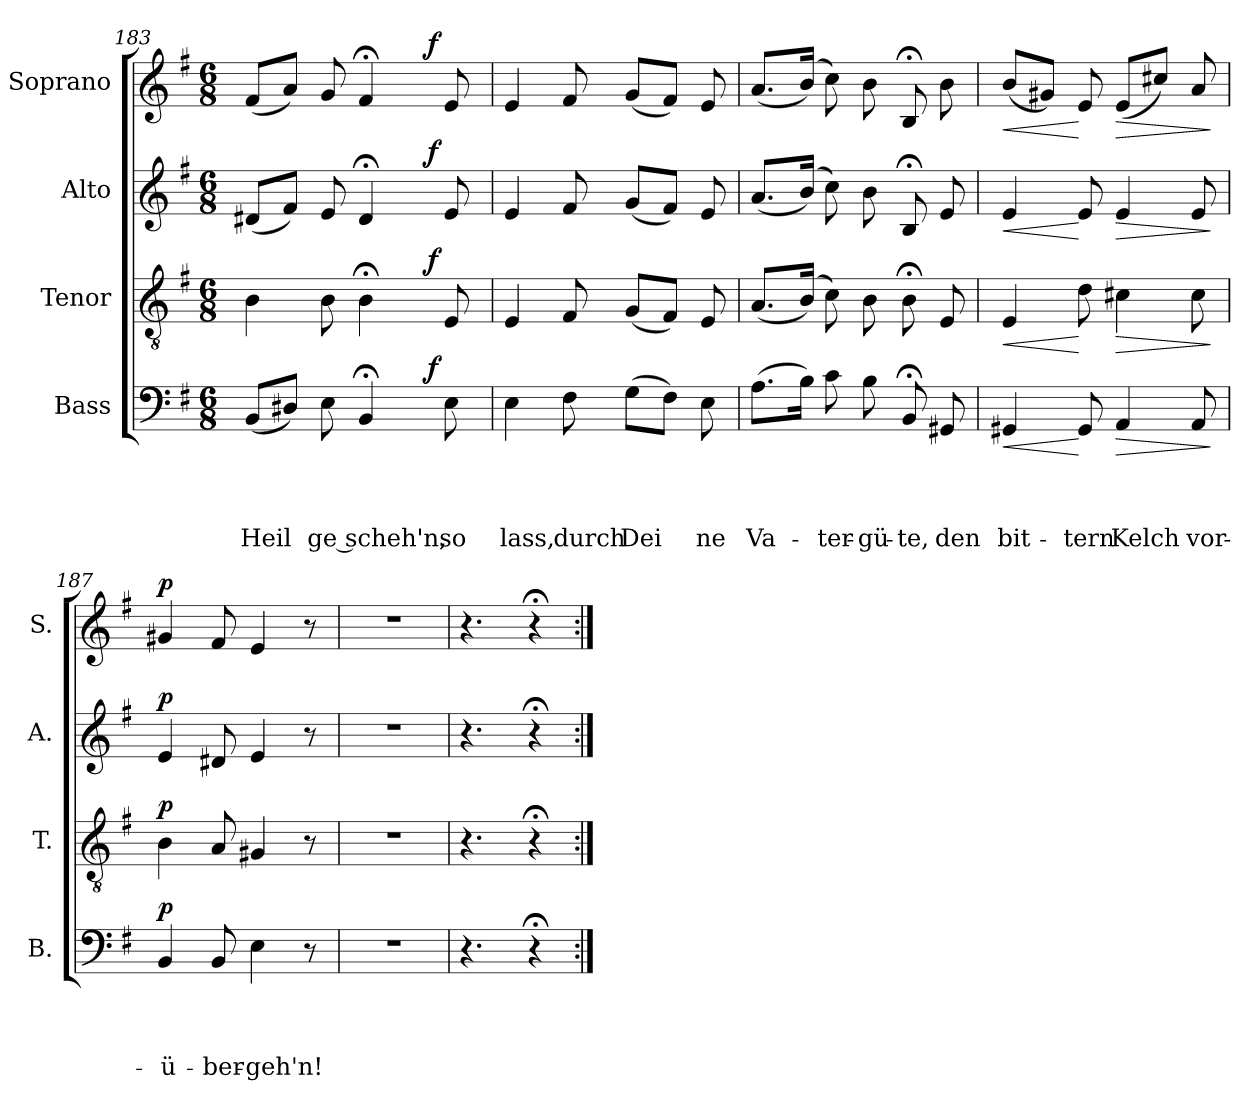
**kern	**text	**text	**text	**text	**dynam	**kern	**dynam	**kern	**dynam	**kern	**dynam
*part4	*part4	*part4	*part4	*part4	*part4	*part3	*part3	*part2	*part2	*part1	*part1
*staff4	*staff4	*staff4	*staff4	*staff4	*staff4	*staff3	*staff3	*staff2	*staff2	*staff1	*staff1
*I"Bass	*	*	*	*	*	*I"Tenor	*	*I"Alto	*	*I"Soprano	*
*I'B.	*	*	*	*	*	*I'T.	*	*I'A.	*	*I'S.	*
*clefF4	*	*	*	*	*	*clefGv2	*	*clefG2	*	*clefG2	*
*k[f#]	*	*	*	*	*	*k[f#]	*	*k[f#]	*	*k[f#]	*
*G:	*	*	*	*	*	*G:	*	*G:	*	*G:	*
*M6/8	*	*	*	*	*	*M6/8	*	*M6/8	*	*M6/8	*
=183	=183	=183	=183	=183	=183	=183	=183	=183	=183	=183	=183
!	!	!	!	!LO:LY:b	!	!	!	!	!	!	!
*^	*	*	*	*	*	*^	*	*^	*	*^	*
(<8BB/L	2ryy	.	.	.	Heil	.	4B\	2ryy	.	(<8d#X/L	2ryy	.	(<8f#/L	2ryy	.
8D#X/J)	.	.	.	.	.	.	.	.	.	8f#/J)	.	.	8a/J)	.	.
!	!	!	!	!	!LO:LY:b	!	!	!	!	!	!	!	!	!	!
8E\	.	.	.	.	ge scheh'n,	.	8B\	.	.	8e/	.	.	8g/	.	.
4BB;/	.	.	.	.	.	.	4B;<\	.	.	4d#;/	.	.	4f#;/	.	.
.	16.ryy	.	.	.	.	.	.	16.ryy	.	.	16.ryy	.	.	16.ryy	.
!	!	!	!	!	!	!LO:DY:a	!	!	!LO:DY:a	!	!	!LO:DY:a	!	!	!LO:DY:a
.	8ryy	.	.	.	.	f	.	8ryy	f	.	8ryy	f	.	8ryy	f
!	!	!	!	!	!LO:LY:b	!	!	!	!	!	!	!	!	!	!
8E\	.	.	.	.	so	.	8E/	.	.	8e/	.	.	8e/	.	.
.	32ryy	.	.	.	.	.	.	32ryy	.	.	32ryy	.	.	32ryy	.
=184	=184	=184	=184	=184	=184	=184	=184	=184	=184	=184	=184	=184	=184	=184	=184
!	!	!	!	!	!LO:LY:b	!	!	!	!	!	!	!	!	!	!
*v	*v	*	*	*	*	*	*	*	*	*v	*v	*	*v	*v	*
*	*	*	*	*	*	*v	*v	*	*	*	*	*
4E\	.	.	.	lass,	.	4E/	.	4e/	.	4e/	.
!	!	!	!	!LO:LY:b	!	!	!	!	!	!	!
8F#\	.	.	.	durch	.	8F#/	.	8f#/	.	8f#/	.
!	!	!	!	!LO:LY:b	!	!	!	!	!	!	!
(>8G\L	.	.	.	Dei	.	(<8G/L	.	(<8g/L	.	(<8g/L	.
8F#\J)	.	.	.	.	.	8F#/J)	.	8f#/J)	.	8f#/J)	.
!	!	!	!	!LO:LY:b	!	!	!	!	!	!	!
8E\	.	.	.	ne	.	8E/	.	8e/	.	8e/	.
!!LO:PB:g=z
=185	=185	=185	=185	=185	=185	=185	=185	=185	=185	=185	=185
!	!	!	!	!LO:LY:b	!	!	!	!	!	!	!
(>8.A\L	.	.	.	Va-	.	(<8.A/L	.	(<8.a/L	.	(<8.a/L	.
16B\Jk)	.	.	.	.	.	(16B/Jk)	.	(16b/Jk)	.	(16b/Jk)	.
!	!	!	!	!LO:LY:b	!	!	!	!	!	!	!
8c\	.	.	.	-ter-	.	8c\)	.	8cc\)	.	8cc\)	.
!	!	!	!	!LO:LY:b	!	!	!	!	!	!	!
8B\	.	.	.	-gü-	.	8B\	.	8b\	.	8b\	.
!	!	!	!	!LO:LY:b	!	!	!	!	!	!	!
8BB;/	.	.	.	-te,	.	8B;<\	.	8B;/	.	8B;/	.
!	!	!	!	!LO:LY:b	!	!	!	!	!	!	!
8GG#X/	.	.	.	den	.	8E/	.	8e/	.	8b\	.
=186	=186	=186	=186	=186	=186	=186	=186	=186	=186	=186	=186
!	!	!	!	!LO:LY:b	!LO:HP:b	!	!LO:HP:b	!	!LO:HP:b	!	!LO:HP:b
4GG#X/	.	.	.	bit-	<	4E/	<	4e/	<	(<8b/L	<
.	.	.	.	.	.	.	.	.	.	8g#X/J)	.
!	!	!	!	!LO:LY:b	!	!	!	!	!	!	!
8GG#/	.	.	.	-tern	[	8d\	[	8e/	[	8e/	[
!	!	!	!	!LO:LY:b	!LO:HP:b	!	!LO:HP:b	!	!LO:HP:b	!	!LO:HP:b
4AA/	.	.	.	Kelch	>	4c#X\	>	4e/	>	(<8e/L	>
.	.	.	.	.	.	.	.	.	.	8cc#X/J)	.
!	!	!	!	!LO:LY:b	!	!	!	!	!	!	!
8AA/	.	.	.	vor-	.	8c#\	.	8e/	.	8a/	.
.	.	.	.	.	]	.	]	.	]	.	]
=187	=187	=187	=187	=187	=187	=187	=187	=187	=187	=187	=187
!	!	!	!	!LO:LY:b	!LO:DY:a	!	!LO:DY:a	!	!LO:DY:a	!	!LO:DY:a
4BB/	.	.	.	-ü-	p	4B\	p	4e/	p	4g#X/	p
!	!	!	!	!LO:LY:b	!	!	!	!	!	!	!
8BB/	.	.	.	-ber-	.	8A/	.	8d#X/	.	8f#/	.
!	!	!	!	!LO:LY:b	!	!	!	!	!	!	!
4E\	.	.	.	-geh'n!	.	4G#X/	.	4e/	.	4e/	.
8r	.	.	.	.	.	8r	.	8r	.	8r	.
=188	=188	=188	=188	=188	=188	=188	=188	=188	=188	=188	=188
!LO:N:vis=1	!	!	!	!	!	!LO:N:vis=1	!	!LO:N:vis=1	!	!LO:N:vis=1	!
2.r	.	.	.	.	.	2.r	.	2.r	.	2.r	.
=189	=189	=189	=189	=189	=189	=189	=189	=189	=189	=189	=189
4.r	.	.	.	.	.	4.r	.	4.r	.	4.r	.
4r;<	.	.	.	.	.	4r;<	.	4r;<	.	4r;<	.
=:|!	=:|!	=:|!	=:|!	=:|!	=:|!	=:|!	=:|!	=:|!	=:|!	=:|!	=:|!
*-	*-	*-	*-	*-	*-	*-	*-	*-	*-	*-	*-
